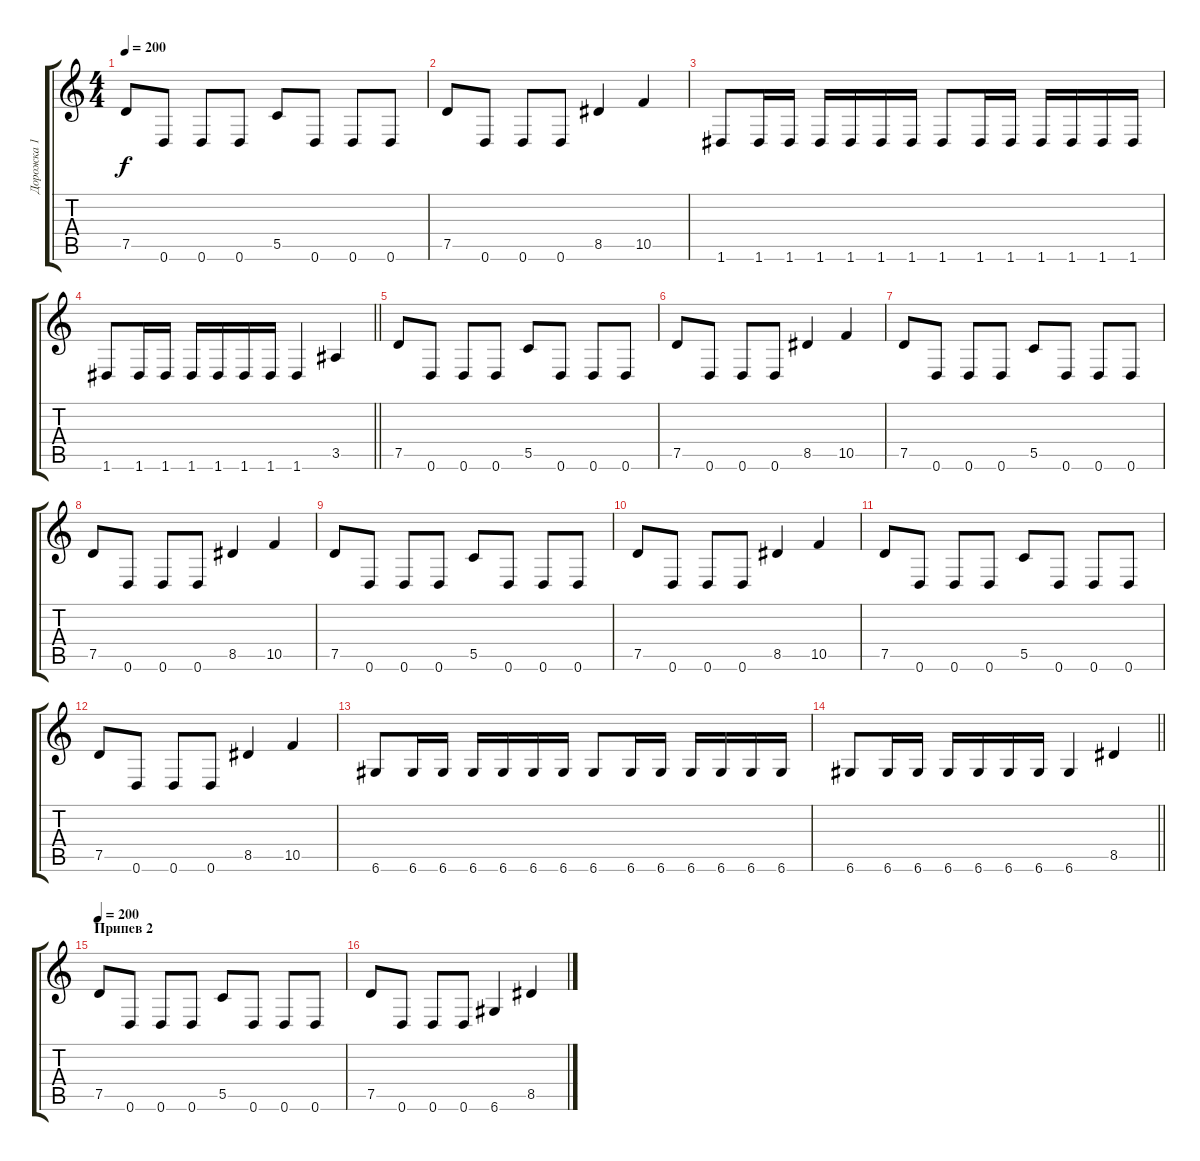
\track ("Дорожка 1" "Дорожка 1") {instrument distortionguitar}
\staff {score tabs}
\tuning (D4 A3 F3 C3 G2 D2) {hide}
\ts (4 4)
\tempo 200
\clef g2
\ks c
7.5.8{dy f} 0.6.8 0.6.8 0.6.8 5.5.8 0.6.8 0.6.8 0.6.8 |
7.5.8 0.6.8 0.6.8 0.6.8 8.5.4 10.5.4 |
1.6.8 1.6.16 1.6.16 1.6.16 1.6.16 1.6.16 1.6.16 1.6.8 1.6.16 1.6.16 1.6.16 1.6.16 1.6.16 1.6.16 |
\barLineRight lightlight
1.6.8 1.6.16 1.6.16 1.6.16 1.6.16 1.6.16 1.6.16 1.6.4 3.5.4 |
7.5.8 0.6.8 0.6.8 0.6.8 5.5.8 0.6.8 0.6.8 0.6.8 |
7.5.8 0.6.8 0.6.8 0.6.8 8.5.4 10.5.4 |
7.5.8 0.6.8 0.6.8 0.6.8 5.5.8 0.6.8 0.6.8 0.6.8 |
7.5.8 0.6.8 0.6.8 0.6.8 8.5.4 10.5.4 |
7.5.8 0.6.8 0.6.8 0.6.8 5.5.8 0.6.8 0.6.8 0.6.8 |
7.5.8 0.6.8 0.6.8 0.6.8 8.5.4 10.5.4 |
7.5.8 0.6.8 0.6.8 0.6.8 5.5.8 0.6.8 0.6.8 0.6.8 |
7.5.8 0.6.8 0.6.8 0.6.8 8.5.4 10.5.4 |
6.6.8 6.6.16 6.6.16 6.6.16 6.6.16 6.6.16 6.6.16 6.6.8 6.6.16 6.6.16 6.6.16 6.6.16 6.6.16 6.6.16 |
\barLineRight lightlight
6.6.8 6.6.16 6.6.16 6.6.16 6.6.16 6.6.16 6.6.16 6.6.4 8.5.4 |
\section ("" "Припев 2")
\tempo 200
7.5.8 0.6.8 0.6.8 0.6.8 5.5.8 0.6.8 0.6.8 0.6.8 |
7.5.8 0.6.8 0.6.8 0.6.8 6.6.4 8.5.4
